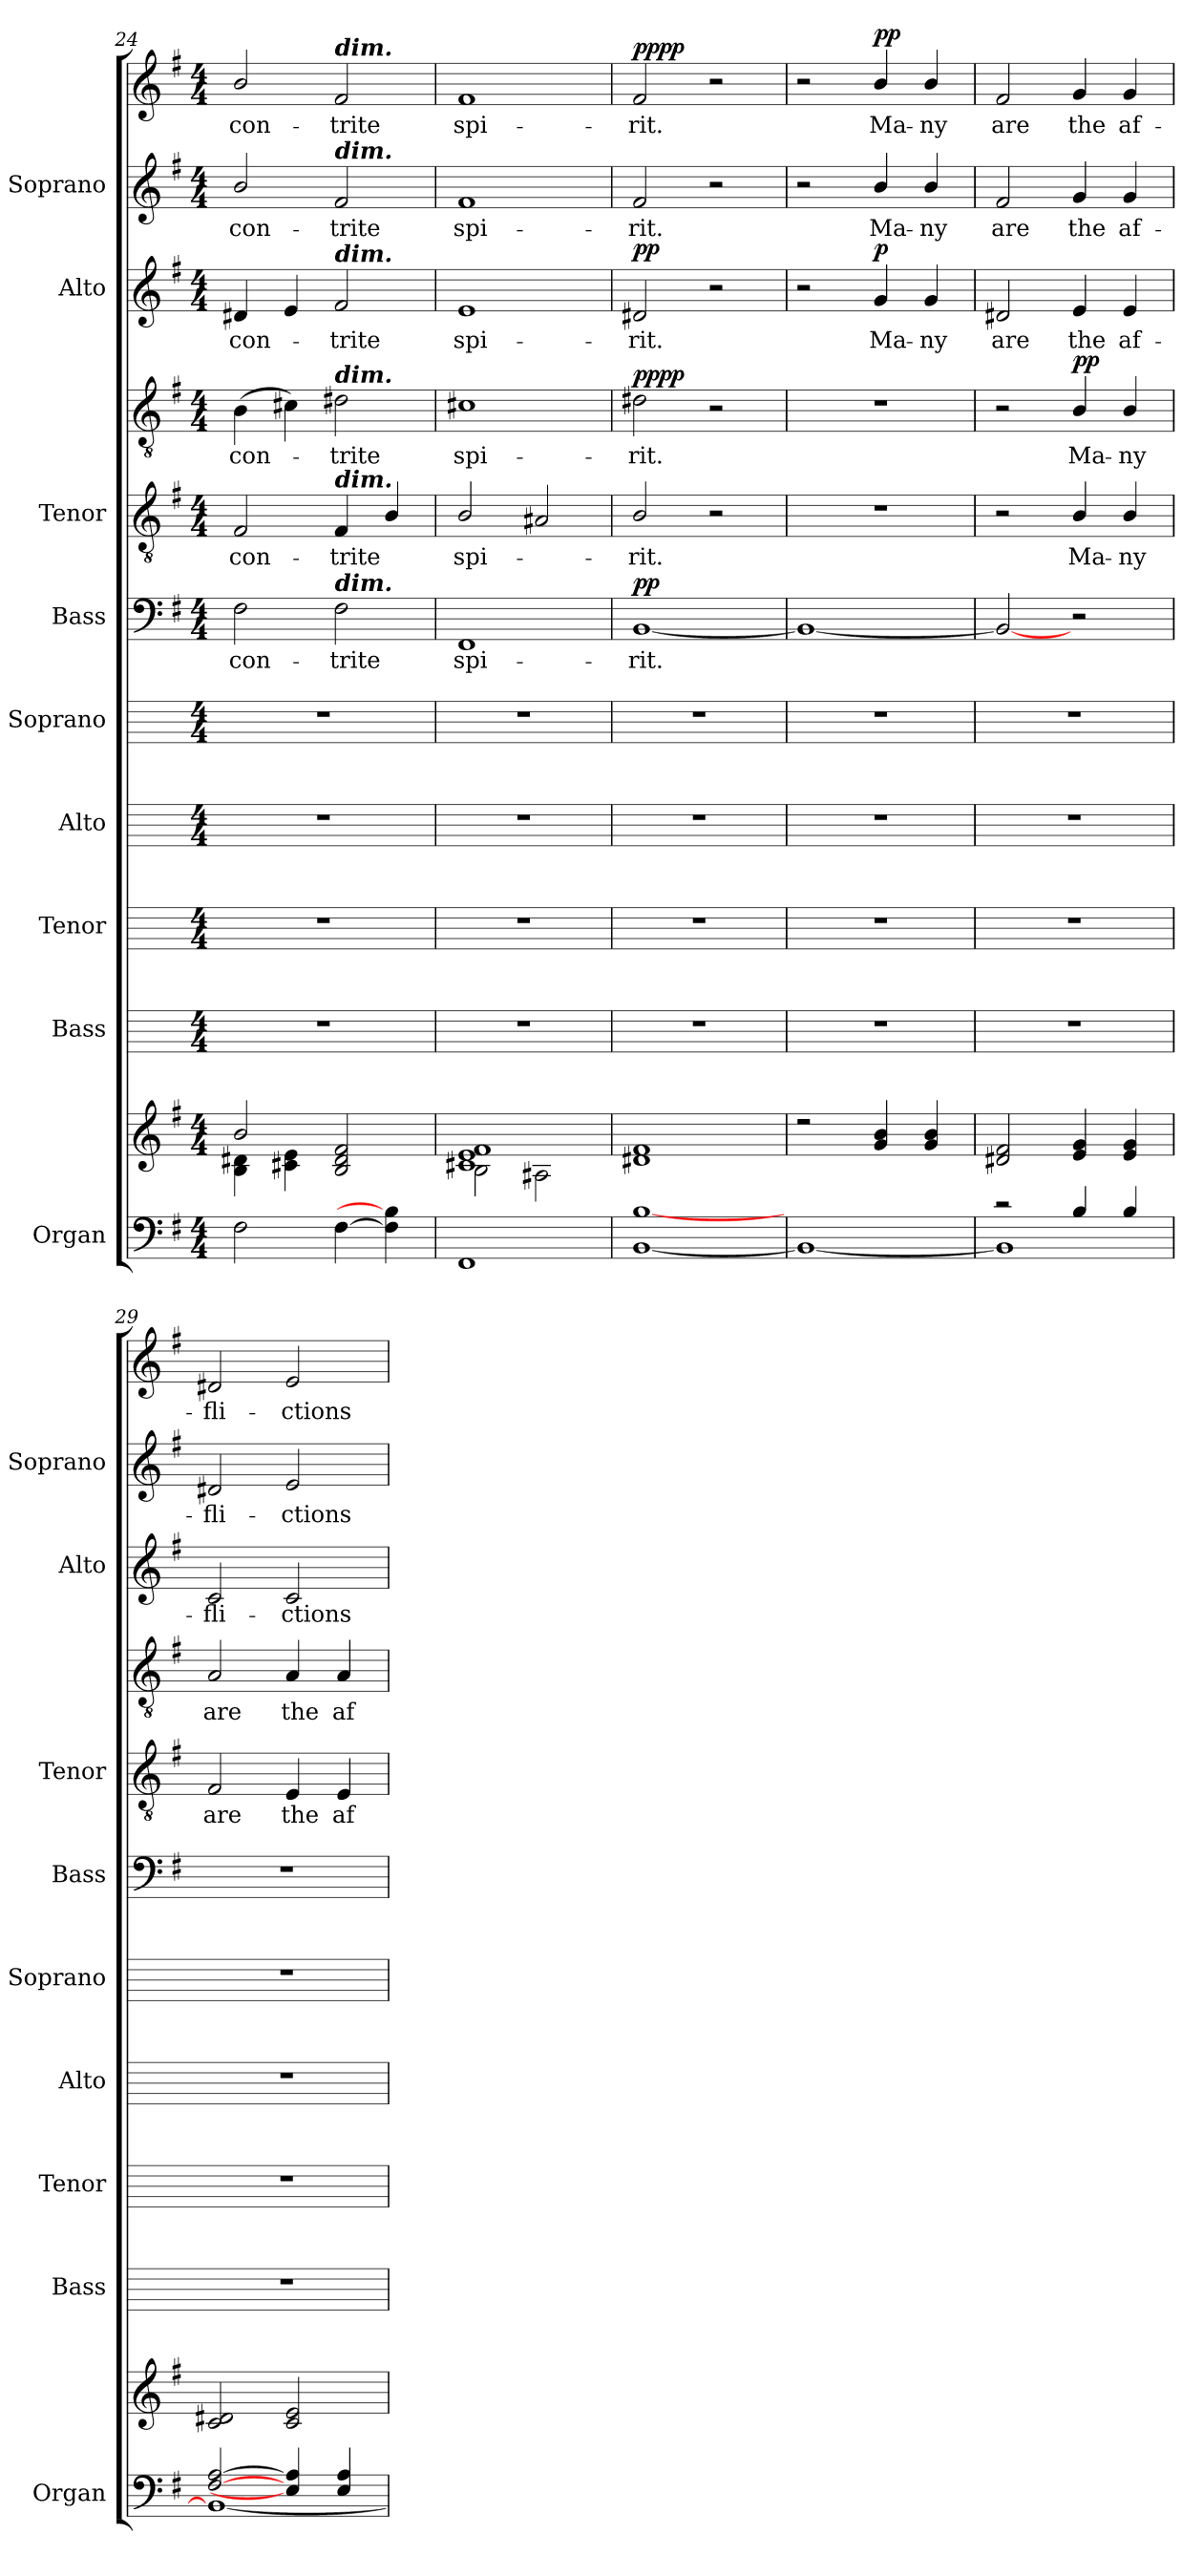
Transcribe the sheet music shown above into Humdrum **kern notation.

**kern	**kern	**kern	**kern	**kern	**kern	**kern	**text	**dynam	**kern	**text	**kern	**text	**dynam	**kern	**text	**dynam	**kern	**text	**kern	**text	**dynam
*part9	*part9	*part8	*part7	*part6	*part5	*part4	*part4	*part4	*part3	*part3	*part3	*part3	*part3	*part2	*part2	*part2	*part1	*part1	*part1	*part1	*part1
*staff12	*staff11	*staff10	*staff9	*staff8	*staff7	*staff6	*staff6	*staff6	*staff5	*staff5	*staff4	*staff4	*staff4/5	*staff3	*staff3	*staff3	*staff2	*staff2	*staff1	*staff1	*staff1/2
*I"Organ	*	*I"Bass	*I"Tenor	*I"Alto	*I"Soprano	*I"Bass	*	*	*I"Tenor	*	*	*	*	*I"Alto	*	*	*I"Soprano	*	*	*	*
*I'Organ	*	*I'Bass	*I'Tenor	*I'Alto	*I'Soprano	*I'Bass	*	*	*I'Tenor	*	*	*	*	*I'Alto	*	*	*I'Soprano	*	*	*	*
!!LO:LB:g=z
*clefF4	*clefG2	*	*	*	*	*clefF4	*	*	*clefGv2	*	*clefGv2	*	*	*clefG2	*	*	*	*	*clefG2	*	*
*k[f#]	*k[f#]	*	*	*	*	*k[f#]	*	*	*k[f#]	*	*k[f#]	*	*	*k[f#]	*	*	*k[f#]	*	*k[f#]	*	*
*G:	*G:	*	*	*	*	*G:	*	*	*G:	*	*G:	*	*	*G:	*	*	*G:	*	*G:	*	*
*M4/4	*M4/4	*M4/4	*M4/4	*M4/4	*M4/4	*M4/4	*	*	*M4/4	*	*M4/4	*	*	*M4/4	*	*	*M4/4	*	*M4/4	*	*
=24	=24	=24	=24	=24	=24	=24	=24	=24	=24	=24	=24	=24	=24	=24	=24	=24	=24	=24	=24	=24	=24
*^	*^	*	*	*	*	*	*	*	*	*	*	*	*	*	*	*	*	*	*	*	*
!	!	!	!	!	!	!	!	!	!LO:LY:b	!	!	!LO:LY:b	!	!LO:LY:b	!	!	!LO:LY:b	!	!	!LO:LY:b	!	!LO:LY:b	!
2F#\	1ryy	2b/	4B\ 4d#X\	1r	1r	1r	1r	2F#	con-	.	2F#	con-	(>4B	con-	.	4d#X	con-	.	2b/	con-	2b/	con-	.
.	.	.	4c#X\ 4e\	.	.	.	.	.	.	.	.	.	4c#X)	.	.	4e	.	.	.	.	.	.	.
!	!	!	!	!	!	!	!	!	!	!	!	!	!	!	!	!	!	!	!	!	!LO:TX:a:Bi:t=dim.	!	!
!	!	!	!	!	!	!	!	!	!	!	!	!	!	!	!	!	!	!	!LO:TX:a:Bi:t=dim.	!	!	!	!
!	!	!	!	!	!	!	!	!	!	!	!	!	!	!	!	!LO:TX:a:Bi:t=dim.	!	!	!	!	!	!	!
!	!	!	!	!	!	!	!	!	!	!	!	!	!LO:TX:a:Bi:t=dim.	!	!	!	!	!	!	!	!	!	!
!	!	!	!	!	!	!	!	!	!	!	!LO:TX:a:Bi:t=dim.	!	!	!	!	!	!	!	!	!	!	!	!
!	!	!	!	!	!	!	!	!LO:TX:a:Bi:t=dim.	!	!	!	!	!	!	!	!	!	!	!	!	!	!	!
!	!	!	!	!	!	!	!	!	!LO:LY:b	!	!	!LO:LY:b	!	!LO:LY:b	!	!	!LO:LY:b	!	!	!LO:LY:b	!	!LO:LY:b	!
[4F#\	.	2B/ 2d#/ 2f#/	2ryy	.	.	.	.	2F#	-trite	.	4F#	-trite	2d#X	trite	.	2f#	-trite	.	2f#	-trite	2f#	-trite	.
4F#\] 4B\]	.	.	.	.	.	.	.	.	.	.	4B/	.	.	.	.	.	.	.	.	.	.	.	.
=25	=25	=25	=25	=25	=25	=25	=25	=25	=25	=25	=25	=25	=25	=25	=25	=25	=25	=25	=25	=25	=25	=25	=25
!	!	!	!	!	!	!	!	!	!LO:LY:b	!	!	!LO:LY:b	!	!LO:LY:b	!	!	!LO:LY:b	!	!	!LO:LY:b	!	!LO:LY:b	!
1FF#/	1ryy	1c#X/ 1e/ 1f#/	2B\	1r	1r	1r	1r	1FF#	spi-	.	2B/	spi-	1c#X	spi-	.	1e	spi-	.	1f#	spi-	1f#	spi-	.
.	.	.	2A#X\	.	.	.	.	.	.	.	2A#X	.	.	.	.	.	.	.	.	.	.	.	.
=26	=26	=26	=26	=26	=26	=26	=26	=26	=26	=26	=26	=26	=26	=26	=26	=26	=26	=26	=26	=26	=26	=26	=26
!	!	!	!	!	!	!	!	!	!LO:LY:b	!LO:DY:b	!	!LO:LY:b	!	!LO:LY:b	!LO:DY:b=2	!	!LO:LY:b	!	!	!LO:LY:b	!	!LO:LY:b	!
!	!	!	!	!	!	!	!	!	!	!	!	!	!	!	!LO:DY:n=1:b	!	!	!LO:DY:b	!	!	!	!	!LO:DY:b=2
!	!	!	!	!	!	!	!	!	!	!	!	!	!	!	!	!	!	!	!	!	!	!	!LO:DY:n=1:b
1ryy	[1BB\ [1B\	1d#X/ 1f#/	1ryy	1r	1r	1r	1r	[1BB/	rit.	pp	2B/	rit.	2d#X	rit.	pp pp	2d#X	rit.	pp	2f#	rit.	2f#	rit.	pp pp
.	.	.	.	.	.	.	.	.	.	.	2r	.	2r	.	.	2r	.	.	2r	.	2r	.	.
=27	=27	=27	=27	=27	=27	=27	=27	=27	=27	=27	=27	=27	=27	=27	=27	=27	=27	=27	=27	=27	=27	=27	=27
1ryy	1BB\_	2r	1ryy	1r	1r	1r	1r	1BB/_	.	.	1r	.	1r	.	.	2r	.	.	2r	.	2r	.	.
!	!	!	!	!	!	!	!	!	!	!	!	!	!	!	!	!	!LO:LY:b	!LO:DY:b	!	!LO:LY:b	!	!LO:LY:b	!LO:DY:b=2
!	!	!	!	!	!	!	!	!	!	!	!	!	!	!	!	!	!	!	!	!	!	!	!LO:DY:n=1:b
.	.	4g/ 4b/	.	.	.	.	.	.	.	.	.	.	.	.	.	4g	Ma-	p	4b/	Ma-	4b/	Ma-	p p
!	!	!	!	!	!	!	!	!	!	!	!	!	!	!	!	!	!LO:LY:b	!	!	!LO:LY:b	!	!LO:LY:b	!
.	.	4g/ 4b/	.	.	.	.	.	.	.	.	.	.	.	.	.	4g	-ny	.	4b/	-ny	4b/	-ny	.
=28	=28	=28	=28	=28	=28	=28	=28	=28	=28	=28	=28	=28	=28	=28	=28	=28	=28	=28	=28	=28	=28	=28	=28
!	!	!	!	!	!	!	!	!	!	!	!	!	!	!	!	!	!LO:LY:b	!	!	!LO:LY:b	!	!LO:LY:b	!
2r	1BB\]	2d#X/ 2f#/	1ryy	1r	1r	1r	1r	2BB/_	.	.	2r	.	2r	.	.	2d#X	are	.	2f#	are	2f#	are	.
!	!	!	!	!	!	!	!	!	!	!	!	!LO:LY:b	!	!LO:LY:b	!LO:DY:b=2	!	!LO:LY:b	!	!	!LO:LY:b	!	!LO:LY:b	!
!	!	!	!	!	!	!	!	!	!	!	!	!	!	!	!LO:DY:n=1:b	!	!	!	!	!	!	!	!
4B/	.	4e/ 4g/	.	.	.	.	.	2r	.	.	4B/	Ma-	4B/	Ma-	p p	4e	the	.	4g	the	4g	the	.
!	!	!	!	!	!	!	!	!	!	!	!	!LO:LY:b	!	!LO:LY:b	!	!	!LO:LY:b	!	!	!LO:LY:b	!	!LO:LY:b	!
4B/	.	4e/ 4g/	.	.	.	.	.	.	.	.	4B/	-ny	4B/	-ny	.	4e	af-	.	4g	af-	4g	af-	.
=29	=29	=29	=29	=29	=29	=29	=29	=29	=29	=29	=29	=29	=29	=29	=29	=29	=29	=29	=29	=29	=29	=29	=29
!	!	!	!	!	!	!	!	!	!	!	!	!LO:LY:b	!	!LO:LY:b	!	!	!LO:LY:b	!	!	!LO:LY:b	!	!LO:LY:b	!
[2F#/ [2A/	1BB\_	2c/ 2d#X/	1ryy	1r	1r	1r	1r	1r	.	.	2F#	-are	2A	are	.	2c	-fli-	.	2d#X	-fli-	2d#X	-fli-	.
!	!	!	!	!	!	!	!	!	!	!	!	!LO:LY:b	!	!LO:LY:b	!	!	!LO:LY:b	!	!	!LO:LY:b	!	!LO:LY:b	!
4E/] 4A/]	.	2c/ 2e/	.	.	.	.	.	.	.	.	4E	the	4A	the	.	2c	-ctions	.	2e	-ctions	2e	-ctions	.
!	!	!	!	!	!	!	!	!	!	!	!	!LO:LY:b	!	!LO:LY:b	!	!	!	!	!	!	!	!	!
4E/ 4A/	.	.	.	.	.	.	.	.	.	.	4E	af-	4A	af-	.	.	.	.	.	.	.	.	.
*v	*v	*	*	*	*	*	*	*	*	*	*	*	*	*	*	*	*	*	*	*	*	*	*
*	*v	*v	*	*	*	*	*	*	*	*	*	*	*	*	*	*	*	*	*	*	*	*
=	=	=	=	=	=	=	=	=	=	=	=	=	=	=	=	=	=	=	=	=	=
*-	*-	*-	*-	*-	*-	*-	*-	*-	*-	*-	*-	*-	*-	*-	*-	*-	*-	*-	*-	*-	*-
